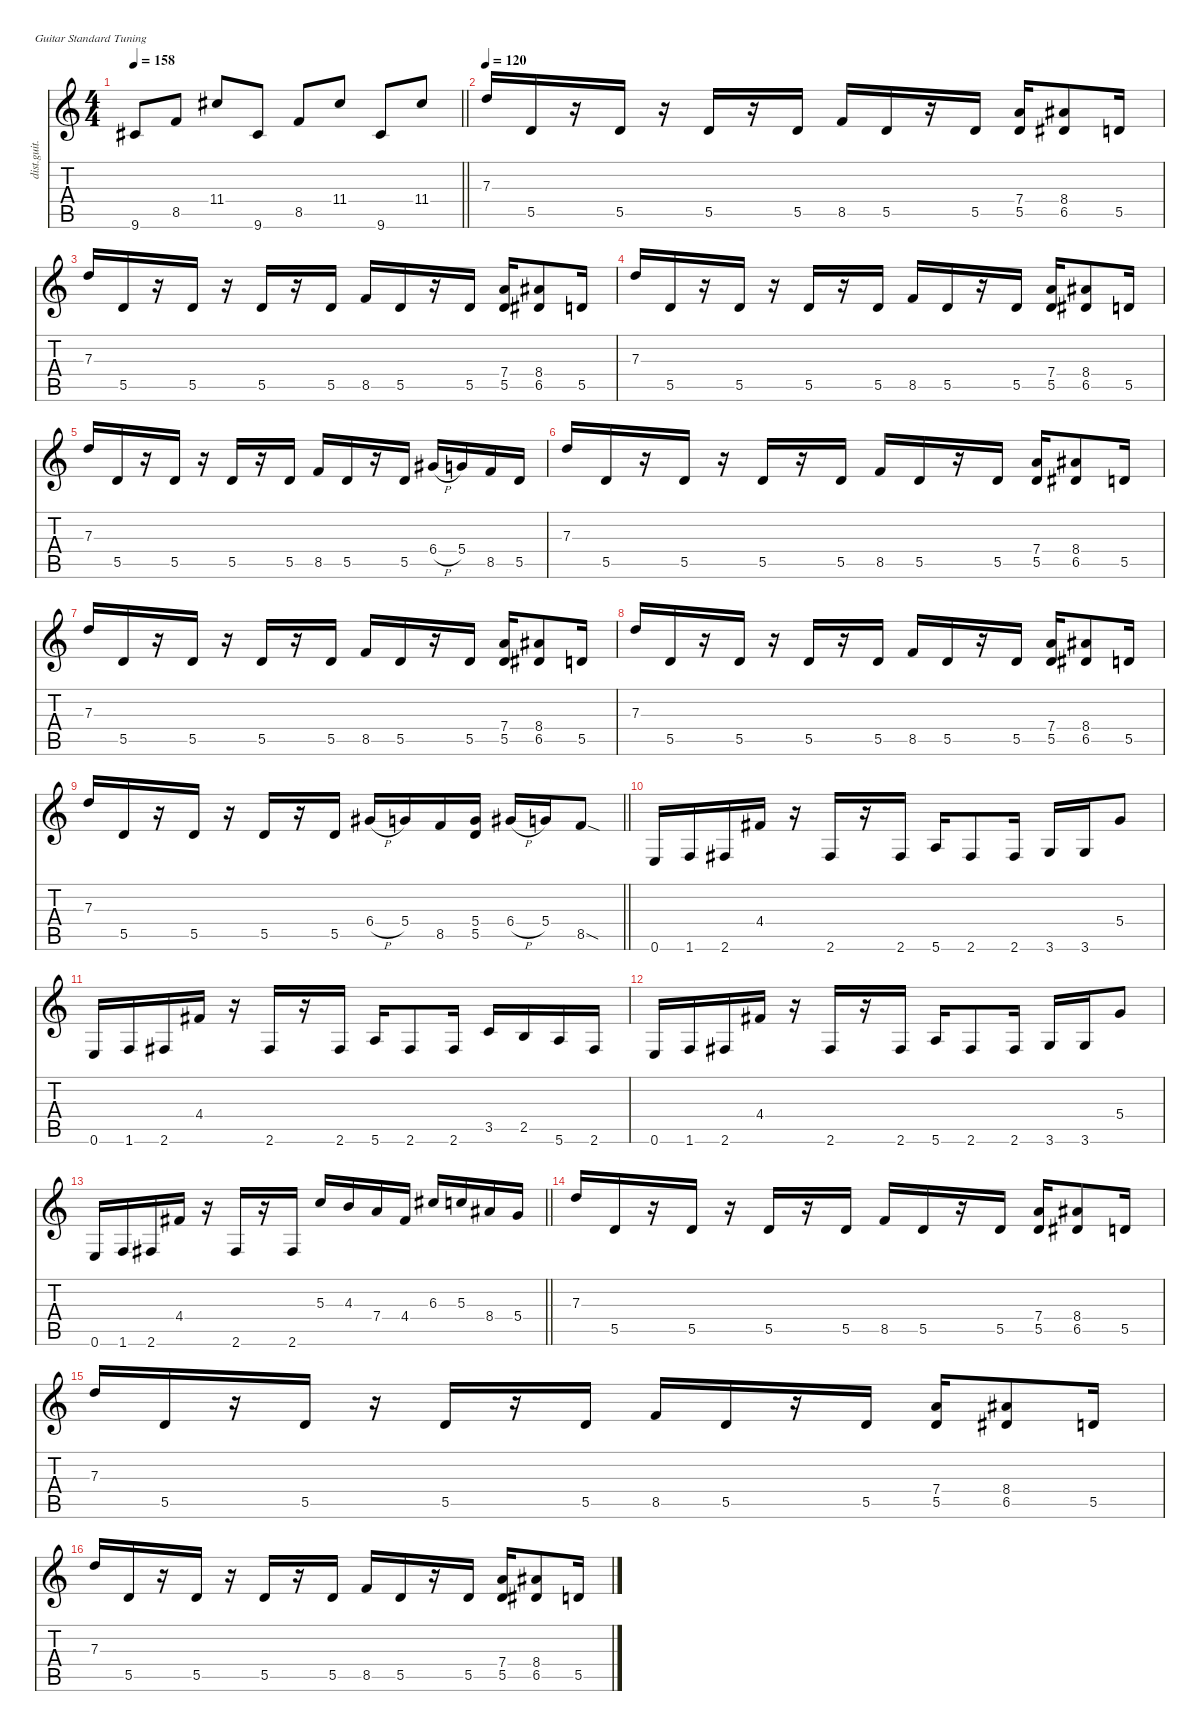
\defaultSystemsLayout 4
\hideDynamics
\bracketExtendMode nobrackets
\otherSystemsTrackNameOrientation horizontal
\track ("Guitar 1" "dist.guit.") {defaultSystemsLayout 4 mute instrument distortionguitar}
\staff {score tabs}
\tuning (E4 B3 G3 D3 A2 E2)
\ts (4 4)
\tempo 158
\clef g2
\barLineRight lightlight
\ks c
9.6{acc #}.8{dy f beam Up} 8.5.8{beam Up} 11.4{acc #}.8{beam Up} 9.6{acc #}.8{beam Up} 8.5.8{beam Up} 11.4{acc #}.8{beam Up} 9.6{acc #}.8{beam Up} 11.4{acc #}.8{beam Up} |
\tempo 120
7.3.16{beam Up} 5.5.16{beam Up} r.16{beam Up} 5.5.16{beam Up} r.16{beam Up} 5.5.16{beam Up} r.16{beam Up} 5.5.16{beam Up} 8.5.16{beam Up} 5.5.16{beam Up} r.16{beam Up} 5.5.16{beam Up} (7.4 5.5).16{beam Up} (8.4{acc #} 6.5{acc #}).8{beam Up} 5.5.16{beam Up} |
7.3.16{beam Up} 5.5.16{beam Up} r.16{beam Up} 5.5.16{beam Up} r.16{beam Up} 5.5.16{beam Up} r.16{beam Up} 5.5.16{beam Up} 8.5.16{beam Up} 5.5.16{beam Up} r.16{beam Up} 5.5.16{beam Up} (7.4 5.5).16{beam Up} (8.4{acc #} 6.5{acc #}).8{beam Up} 5.5.16{beam Up} |
7.3.16{beam Up} 5.5.16{beam Up} r.16{beam Up} 5.5.16{beam Up} r.16{beam Up} 5.5.16{beam Up} r.16{beam Up} 5.5.16{beam Up} 8.5.16{beam Up} 5.5.16{beam Up} r.16{beam Up} 5.5.16{beam Up} (7.4 5.5).16{beam Up} (8.4{acc #} 6.5{acc #}).8{beam Up} 5.5.16{beam Up} |
7.3.16{beam Up} 5.5.16{beam Up} r.16{beam Up} 5.5.16{beam Up} r.16{beam Up} 5.5.16{beam Up} r.16{beam Up} 5.5.16{beam Up} 8.5.16{beam Up} 5.5.16{beam Up} r.16{beam Up} 5.5.16{beam Up} 6.4{h acc #}.16{beam Up} 5.4.16{beam Up} 8.5.16{beam Up} 5.5.16{beam Up} |
7.3.16{beam Up} 5.5.16{beam Up} r.16{beam Up} 5.5.16{beam Up} r.16{beam Up} 5.5.16{beam Up} r.16{beam Up} 5.5.16{beam Up} 8.5.16{beam Up} 5.5.16{beam Up} r.16{beam Up} 5.5.16{beam Up} (7.4 5.5).16{beam Up} (8.4{acc #} 6.5{acc #}).8{beam Up} 5.5.16{beam Up} |
7.3.16{beam Up} 5.5.16{beam Up} r.16{beam Up} 5.5.16{beam Up} r.16{beam Up} 5.5.16{beam Up} r.16{beam Up} 5.5.16{beam Up} 8.5.16{beam Up} 5.5.16{beam Up} r.16{beam Up} 5.5.16{beam Up} (7.4 5.5).16{beam Up} (8.4{acc #} 6.5{acc #}).8{beam Up} 5.5.16{beam Up} |
7.3.16{beam Up} 5.5.16{beam Up} r.16{beam Up} 5.5.16{beam Up} r.16{beam Up} 5.5.16{beam Up} r.16{beam Up} 5.5.16{beam Up} 8.5.16{beam Up} 5.5.16{beam Up} r.16{beam Up} 5.5.16{beam Up} (7.4 5.5).16{beam Up} (8.4{acc #} 6.5{acc #}).8{beam Up} 5.5.16{beam Up} |
\barLineRight lightlight
7.3.16{beam Up} 5.5.16{beam Up} r.16{beam Up} 5.5.16{beam Up} r.16{beam Up} 5.5.16{beam Up} r.16{beam Up} 5.5.16{beam Up} 6.4{h acc #}.16{beam Up} 5.4.16{beam Up} 8.5.16{beam Up} (5.4 5.5).16{beam Up} 6.4{h acc #}.16{beam Up} 5.4.16{beam Up} 8.5{sod}.8{beam Up} |
0.6.16{beam Up} 1.6.16{beam Up} 2.6{acc #}.16{beam Up} 4.4{acc #}.16{beam Up} r.16{beam Up} 2.6{acc #}.16{beam Up} r.16{beam Up} 2.6{acc #}.16{beam Up} 5.6.16{beam Up} 2.6{acc #}.8{beam Up} 2.6{acc #}.16{beam Up} 3.6.16{beam Up} 3.6.16{beam Up} 5.4.8{beam Up} |
0.6.16{beam Up} 1.6.16{beam Up} 2.6{acc #}.16{beam Up} 4.4{acc #}.16{beam Up} r.16{beam Up} 2.6{acc #}.16{beam Up} r.16{beam Up} 2.6{acc #}.16{beam Up} 5.6.16{beam Up} 2.6{acc #}.8{beam Up} 2.6{acc #}.16{beam Up} 3.5.16{beam Up} 2.5.16{beam Up} 5.6.16{beam Up} 2.6{acc #}.16{beam Up} |
0.6.16{beam Up} 1.6.16{beam Up} 2.6{acc #}.16{beam Up} 4.4{acc #}.16{beam Up} r.16{beam Up} 2.6{acc #}.16{beam Up} r.16{beam Up} 2.6{acc #}.16{beam Up} 5.6.16{beam Up} 2.6{acc #}.8{beam Up} 2.6{acc #}.16{beam Up} 3.6.16{beam Up} 3.6.16{beam Up} 5.4.8{beam Up} |
\barLineRight lightlight
0.6.16{beam Up} 1.6.16{beam Up} 2.6{acc #}.16{beam Up} 4.4{acc #}.16{beam Up} r.16{beam Up} 2.6{acc #}.16{beam Up} r.16{beam Up} 2.6{acc #}.16{beam Up} 5.3.16{beam Up} 4.3.16{beam Up} 7.4.16{beam Up} 4.4{acc #}.16{beam Up} 6.3{acc #}.16{beam Up} 5.3.16{beam Up} 8.4{acc #}.16{beam Up} 5.4.16{beam Up} |
7.3.16{beam Up} 5.5.16{beam Up} r.16{beam Up} 5.5.16{beam Up} r.16{beam Up} 5.5.16{beam Up} r.16{beam Up} 5.5.16{beam Up} 8.5.16{beam Up} 5.5.16{beam Up} r.16{beam Up} 5.5.16{beam Up} (7.4 5.5).16{beam Up} (8.4{acc #} 6.5{acc #}).8{beam Up} 5.5.16{beam Up} |
7.3.16{beam Up} 5.5.16{beam Up} r.16{beam Up} 5.5.16{beam Up} r.16{beam Up} 5.5.16{beam Up} r.16{beam Up} 5.5.16{beam Up} 8.5.16{beam Up} 5.5.16{beam Up} r.16{beam Up} 5.5.16{beam Up} (7.4 5.5).16{beam Up} (8.4{acc #} 6.5{acc #}).8{beam Up} 5.5.16{beam Up} |
7.3.16{beam Up} 5.5.16{beam Up} r.16{beam Up} 5.5.16{beam Up} r.16{beam Up} 5.5.16{beam Up} r.16{beam Up} 5.5.16{beam Up} 8.5.16{beam Up} 5.5.16{beam Up} r.16{beam Up} 5.5.16{beam Up} (7.4 5.5).16{beam Up} (8.4{acc #} 6.5{acc #}).8{beam Up} 5.5.16{beam Up}
